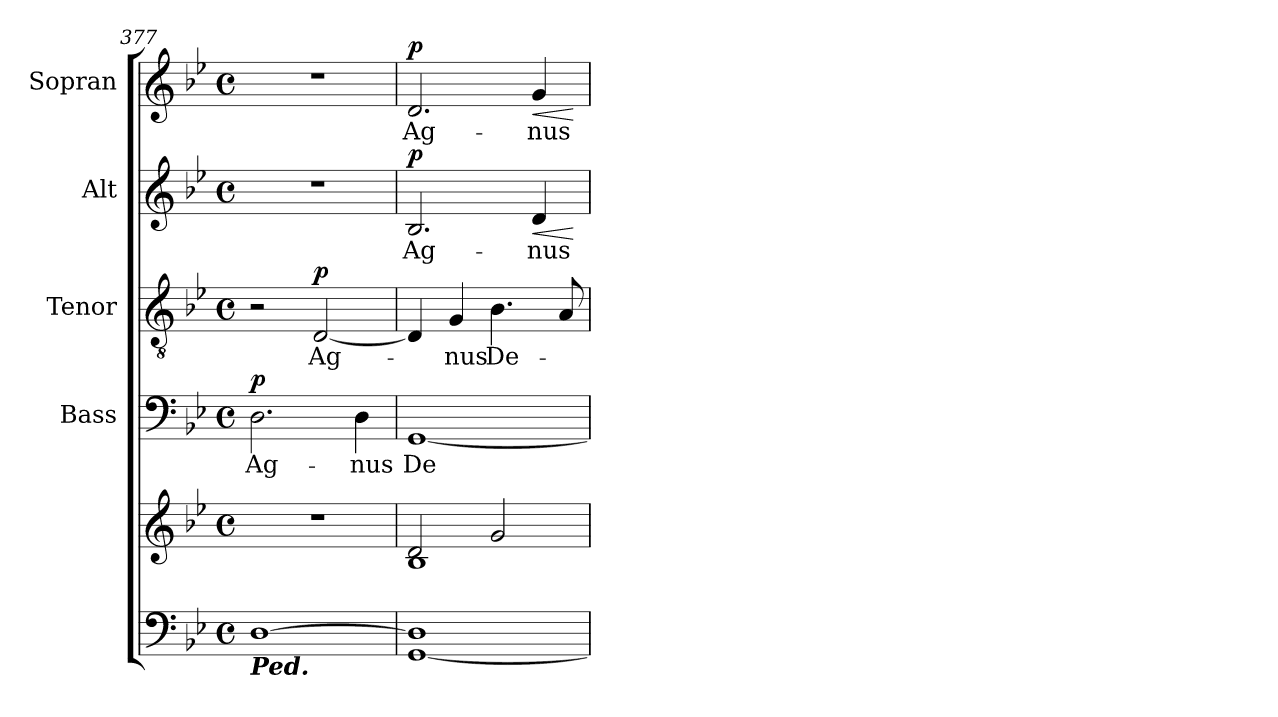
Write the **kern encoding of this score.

**kern	**kern	**kern	**text	**dynam	**kern	**text	**dynam	**kern	**text	**dynam	**kern	**text	**dynam
*part5	*part5	*part4	*part4	*part4	*part3	*part3	*part3	*part2	*part2	*part2	*part1	*part1	*part1
*staff6	*staff5	*staff4	*staff4	*staff4	*staff3	*staff3	*staff3	*staff2	*staff2	*staff2	*staff1	*staff1	*staff1
*	*	*I"Bass	*	*	*I"Tenor	*	*	*I"Alt	*	*	*I"Sopran	*	*
*	*	*I'B.	*	*	*I'T.	*	*	*I'A.	*	*	*I'S.	*	*
*clefF4	*clefG2	*clefF4	*	*	*clefGv2	*	*	*clefG2	*	*	*clefG2	*	*
*k[b-e-]	*k[b-e-]	*k[b-e-]	*	*	*k[b-e-]	*	*	*k[b-e-]	*	*	*k[b-e-]	*	*
*B-:	*B-:	*B-:	*	*	*B-:	*	*	*B-:	*	*	*B-:	*	*
*M4/4	*M4/4	*M4/4	*	*	*M4/4	*	*	*M4/4	*	*	*M4/4	*	*
*met(c)	*met(c)	*met(c)	*	*	*met(c)	*	*	*met(c)	*	*	*met(c)	*	*
=377	=377	=377	=377	=377	=377	=377	=377	=377	=377	=377	=377	=377	=377
!LO:TX:b:Bi:t=Ped.	!	!	!	!	!	!	!	!	!	!	!	!	!
!	!	!	!LO:LY:b	!LO:DY:a	!	!	!	!	!	!	!	!	!
[1D	1r	2.D\	Ag-	p	2r	.	.	1r	.	.	1r	.	.
!	!	!	!	!	!	!LO:LY:b	!LO:DY:a	!	!	!	!	!	!
.	.	.	.	.	[2D/	Ag-	p	.	.	.	.	.	.
!	!	!	!LO:LY:b	!	!	!	!	!	!	!	!	!	!
.	.	4D\	-nus	.	.	.	.	.	.	.	.	.	.
=378	=378	=378	=378	=378	=378	=378	=378	=378	=378	=378	=378	=378	=378
*	*^	*	*	*	*	*	*	*	*	*	*	*	*
!	!	!	!	!LO:LY:b	!	!	!	!	!	!LO:LY:b	!LO:DY:a	!	!LO:LY:b	!LO:DY:a
[1GG 1D]	2d/	1B-	[1GG	De-	.	4D/]	.	.	2.B-/	Ag-	p	2.d/	Ag-	p
!	!	!	!	!	!	!	!LO:LY:b	!	!	!	!	!	!	!
.	.	.	.	.	.	4G/	-nus	.	.	.	.	.	.	.
!	!	!	!	!	!	!	!LO:LY:b	!	!	!	!	!	!	!
.	2g/	.	.	.	.	4.B-\	De-	.	.	.	.	.	.	.
!	!	!	!	!	!	!	!	!	!	!LO:LY:b	!LO:HP:b	!	!LO:LY:b	!LO:HP:b
.	.	.	.	.	.	.	.	.	4d/	-nus	<	4g/	-nus	<
.	.	.	.	.	.	8A/	.	.	.	.	.	.	.	.
*	*v	*v	*	*	*	*	*	*	*	*	*	*	*	*
.	.	.	.	.	.	.	.	.	.	[	.	.	[
=	=	=	=	=	=	=	=	=	=	=	=	=	=
*-	*-	*-	*-	*-	*-	*-	*-	*-	*-	*-	*-	*-	*-
